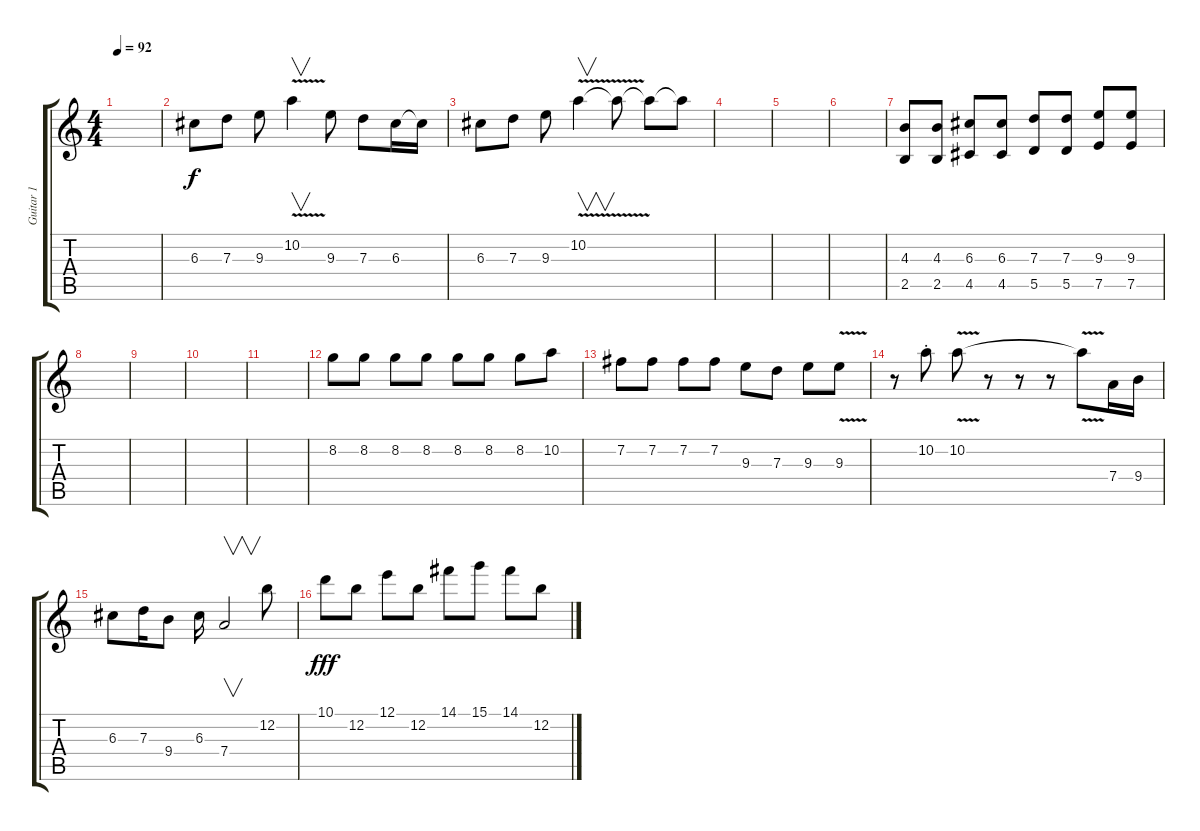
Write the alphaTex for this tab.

\track ("Guitar 1" "Guitar 1") {instrument distortionguitar}
\staff {score tabs}
\tuning (E4 B3 G3 D3 A2 E2) {hide}
\ts (4 4)
\tempo 92
\clef g2
\ks c
|
6.3.8 7.3.8 9.3.8 10.2{v}.4{v} 9.3.8 7.3.8 6.3.16 6.3{t}.16 |
6.3.8 7.3.8 9.3.8 10.2{v}.4{v} 10.2{t}.8 10.2{t}.8 10.2{t}.8 |
|
|
|
(4.3 2.5).8 (4.3 2.5).8 (6.3 4.5).8 (6.3 4.5).8 (7.3 5.5).8 (7.3 5.5).8 (9.3 7.5).8 (9.3 7.5).8 |
|
|
|
|
8.2.8 8.2.8 8.2.8 8.2.8 8.2.8 8.2.8 8.2.8 10.2.8 |
7.2.8 7.2.8 7.2.8 7.2.8 9.3.8 7.3.8 9.3.8 9.3{v}.8 |
r.8 10.2{st}.8 10.2{v}.8 r.8 r.8 r.8 10.2{t}.8 7.4.16 9.4.16 |
6.3.8 7.3.16 9.4.8 6.3.16 7.4.2{v} 12.2.8 |
10.1.8{dy fff} 12.2.8 12.1.8 12.2.8 14.1.8 15.1.8 14.1.8 12.2.8
